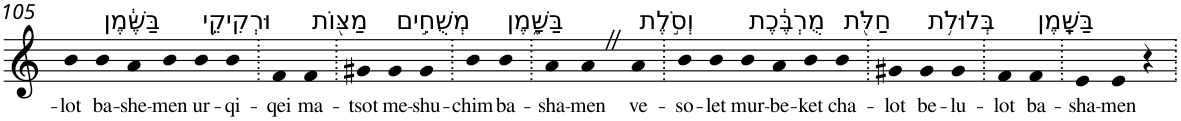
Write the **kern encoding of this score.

**kern	**text
*part1	*part1
*staff1	*staff1
*I"Piano	*
*I'Pno	*
!!LO:PB:g=z
*clefG2	*
*k[]	*
=105	=105
!	!LO:LY:b
4b	-lot
!LO:TX:a:t=בַּשֶּׁ֔מֶן	!
!	!LO:LY:b
4b	ba-
!	!LO:LY:b
4a	-she-
!	!LO:LY:b
4b	-men
!LO:TX:a:t=וּרְקִיקֵ֥י	!
!	!LO:LY:b
4b	ur-
!	!LO:LY:b
4b	-qi-
=106.	=106.
!	!LO:LY:b
4f	-qei
!LO:TX:a:t=מַצּ֖וֹת	!
!	!LO:LY:b
4f	ma-
=107.	=107.
!	!LO:LY:b
4g#X	-tsot
!LO:TX:a:t=מְשֻׁחִ֣ים	!
!	!LO:LY:b
4g#	me-
!	!LO:LY:b
4g#	-shu-
=108.	=108.
!	!LO:LY:b
4b	-chim
!LO:TX:a:t=בַּשָּׁ֑מֶן	!
!	!LO:LY:b
4b	ba-
=109.	=109.
!	!LO:LY:b
4a	-sha-
!	!LO:LY:b
4aZ	-men
!LO:TX:a:t=וְסֹ֣לֶת	!
!	!LO:LY:b
4a	ve-
=110.	=110.
!	!LO:LY:b
4b	-so-
!	!LO:LY:b
4b	-let
!LO:TX:a:t=מֻרְבֶּ֔כֶת	!
!	!LO:LY:b
4b	mur-
!	!LO:LY:b
4a	-be-
!	!LO:LY:b
4b	-ket
!LO:TX:a:t=חַלֹּ֖ת	!
!	!LO:LY:b
4b	cha-
=111.	=111.
!	!LO:LY:b
4g#X	-lot
!LO:TX:a:t=בְּלוּלֹ֥ת	!
!	!LO:LY:b
4g#	be-
!	!LO:LY:b
4g#	-lu-
=112.	=112.
!	!LO:LY:b
4f	-lot
!LO:TX:a:t=בַּשָּֽׁמֶן	!
!	!LO:LY:b
4f	ba-
=113.	=113.
!	!LO:LY:b
4e	-sha-
!	!LO:LY:b
4e	-men
4r	.
=.	=.
*-	*-
